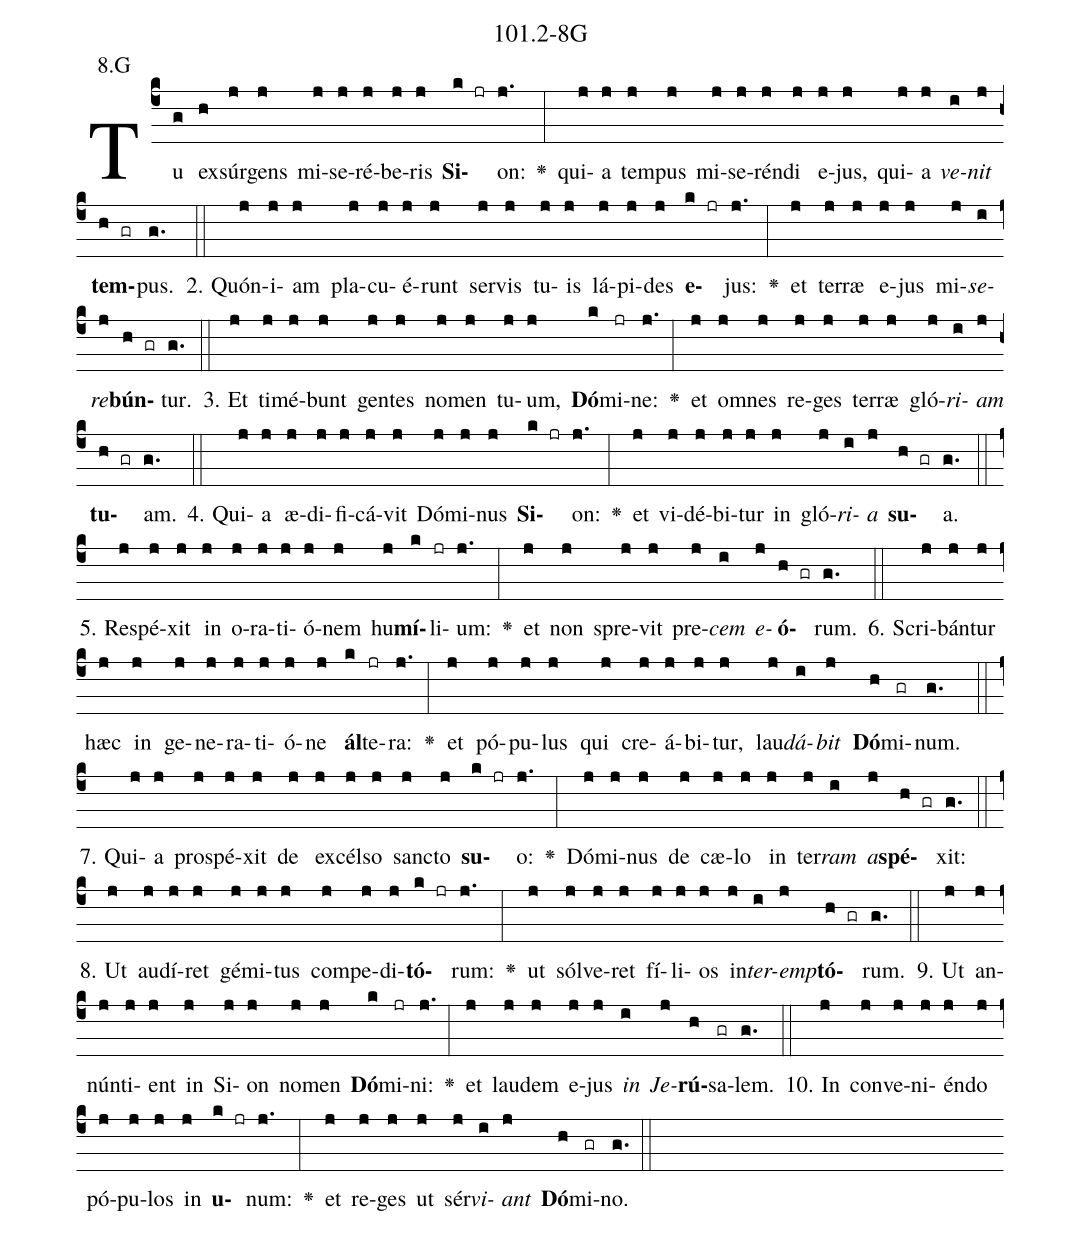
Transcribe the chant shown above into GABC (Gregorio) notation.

name: 101.2-8G;
annotation: 8.G;
%%
(c4)Tu(g) ex(h)súr(j)gens(j) mi(j)se(j)ré(j)be(j)ris(j) <b>Si</b>(k jr)on:(j.) <v>\greheightstar</v>(:) qui(j)a(j) tem(j)pus(j) mi(j)se(j)rén(j)di(j) e(j)jus,(j) qui(j)a(j) <i>ve</i>(i)<i>nit</i>(j) <b>tem</b>(h gr)pus.(g.) (::)
2. Quón(j)i(j)am(j) pla(j)cu(j)é(j)runt(j) ser(j)vis(j) tu(j)is(j) lá(j)pi(j)des(j) <b>e</b>(k jr)jus:(j.) <v>\greheightstar</v>(:) et(j) ter(j)ræ(j) e(j)jus(j) mi(j)<i>se</i>(i)<i>re</i>(j)<b>bún</b>(h gr)tur.(g.) (::)
3. Et(j) ti(j)mé(j)bunt(j) gen(j)tes(j) no(j)men(j) tu(j)um,(j) <b>Dó</b>(k)mi(jr)ne:(j.) <v>\greheightstar</v>(:) et(j) om(j)nes(j) re(j)ges(j) ter(j)ræ(j) gló(j)<i>ri</i>(i)<i>am</i>(j) <b>tu</b>(h gr)am.(g.) (::)
4. Qui(j)a(j) æ(j)di(j)fi(j)cá(j)vit(j) Dó(j)mi(j)nus(j) <b>Si</b>(k jr)on:(j.) <v>\greheightstar</v>(:) et(j) vi(j)dé(j)bi(j)tur(j) in(j) gló(j)<i>ri</i>(i)<i>a</i>(j) <b>su</b>(h gr)a.(g.) (::)
5. Re(j)spé(j)xit(j) in(j) o(j)ra(j)ti(j)ó(j)nem(j) hu(j)<b>mí</b>(k)li(jr)um:(j.) <v>\greheightstar</v>(:) et(j) non(j) spre(j)vit(j) pre(j)<i>cem</i>(i) <i>e</i>(j)<b>ó</b>(h gr)rum.(g.) (::)
6. Scri(j)bán(j)tur(j) hæc(j) in(j) ge(j)ne(j)ra(j)ti(j)ó(j)ne(j) <b>ál</b>(k)te(jr)ra:(j.) <v>\greheightstar</v>(:) et(j) pó(j)pu(j)lus(j) qui(j) cre(j)á(j)bi(j)tur,(j) lau(j)<i>dá</i>(i)<i>bit</i>(j) <b>Dó</b>(h)mi(gr)num.(g.) (::)
7. Qui(j)a(j) pro(j)spé(j)xit(j) de(j) ex(j)cél(j)so(j) sanc(j)to(j) <b>su</b>(k jr)o:(j.) <v>\greheightstar</v>(:) Dó(j)mi(j)nus(j) de(j) cæ(j)lo(j) in(j) ter(j)<i>ram</i>(i) <i>a</i>(j)<b>spé</b>(h gr)xit:(g.) (::)
8. Ut(j) au(j)dí(j)ret(j) gé(j)mi(j)tus(j) com(j)pe(j)di(j)<b>tó</b>(k jr)rum:(j.) <v>\greheightstar</v>(:) ut(j) sól(j)ve(j)ret(j) fí(j)li(j)os(j) in(j)<i>ter</i>(i)<i>emp</i>(j)<b>tó</b>(h gr)rum.(g.) (::)
9. Ut(j) an(j)nún(j)ti(j)ent(j) in(j) Si(j)on(j) no(j)men(j) <b>Dó</b>(k)mi(jr)ni:(j.) <v>\greheightstar</v>(:) et(j) lau(j)dem(j) e(j)jus(j) <i>in</i>(i) <i>Je</i>(j)<b>rú</b>(h)sa(gr)lem.(g.) (::)
10. In(j) con(j)ve(j)ni(j)én(j)do(j) pó(j)pu(j)los(j) in(j) <b>u</b>(k jr)num:(j.) <v>\greheightstar</v>(:) et(j) re(j)ges(j) ut(j) sér(j)<i>vi</i>(i)<i>ant</i>(j) <b>Dó</b>(h)mi(gr)no.(g.) (::)
